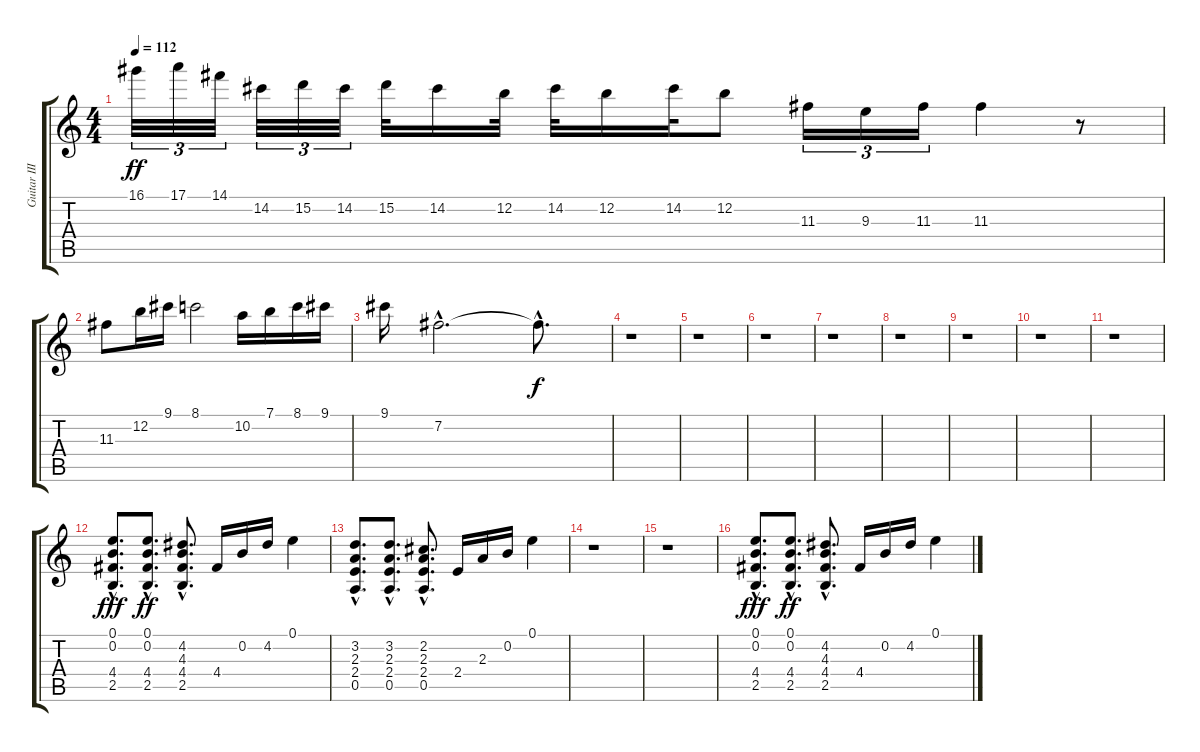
\track ("Guitar III" "Guitar III") {instrument distortionguitar}
\staff {score tabs}
\tuning (E4 B3 G3 D3 A2 E2) {hide}
\ts (4 4)
\tempo 112
\clef g2
\ks c
16.1.32{tu (3 2) dy ff} 17.1.32{tu (3 2)} 14.1.32{tu (3 2)} 14.2.32{tu (3 2)} 15.2.32{tu (3 2)} 14.2.32{tu (3 2)} 15.2.32 14.2.16 12.2.32 14.2.32 12.2.16 14.2.32 12.2.8 11.3.16{tu (3 2)} 9.3.16{tu (3 2)} 11.3.16{tu (3 2)} 11.3.4 r.8 |
11.3.8 12.2.16 9.1.16 8.1.2 10.2.16 7.1.16 8.1.16 9.1.16 |
9.1.16 7.2{hac}.2{d} 7.2{hac t}.8{d dy f} |
r.1 |
r.1 |
r.1 |
r.1 |
r.1 |
r.1 |
r.1 |
r.1 |
(0.1{hac} 0.2{hac} 4.4{hac} 2.5{hac}).8{d dy fff} (0.1{hac} 0.2{hac} 4.4{hac} 2.5{hac}).8{d dy ff} (4.2{hac} 4.3{hac} 4.4{hac} 2.5{hac}).8{d} 4.4.16 0.2.16 4.2.16 0.1.4 |
(3.2{hac} 2.3{hac} 2.4{hac} 0.5{hac}).8{d} (3.2{hac} 2.3{hac} 2.4{hac} 0.5{hac}).8{d} (2.2{hac} 2.3{hac} 2.4{hac} 0.5{hac}).8{d} 2.4.16 2.3.16 0.2.16 0.1.4 |
r.1 |
r.1 |
(0.1{hac} 0.2{hac} 4.4{hac} 2.5{hac}).8{d dy fff} (0.1{hac} 0.2{hac} 4.4{hac} 2.5{hac}).8{d dy ff} (4.2{hac} 4.3{hac} 4.4{hac} 2.5{hac}).8{d} 4.4.16 0.2.16 4.2.16 0.1.4
